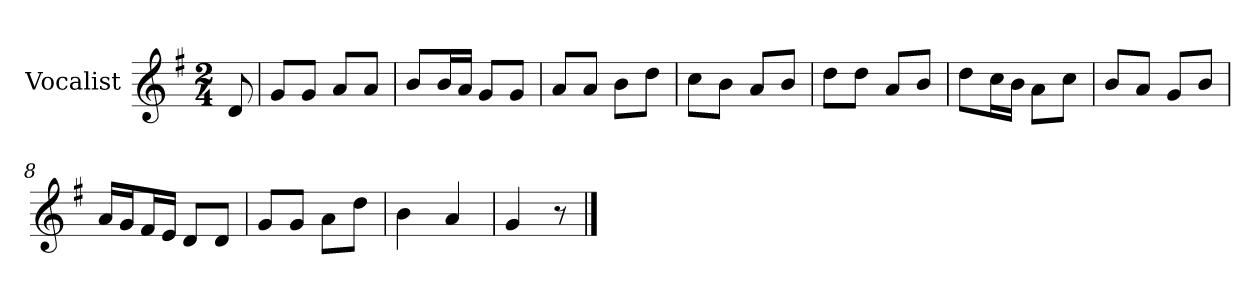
**kern
*part1
*staff1
*I"Vocalist
*k[f#]
*G:
*M2/4
=
8d
=1
8gL
8gJ
8aL
8aJ
=2
8bL
16bL
16aJJ
8gL
8gJ
=3
8aL
8aJ
8bL
8ddJ
=4
8ccL
8bJ
8aL
8bJ
=5
8ddL
8ddJ
8aL
8bJ
=6
8ddL
16ccL
16bJJ
8aL
8ccJ
=7
8bL
8aJ
8gL
8bJ
=8
16aLL
16gJ
16f#L
16eJJ
8dL
8dJ
=9
8gL
8gJ
8aL
8ddJ
=10
4b
4a
=11
4g
8r
==
*-
